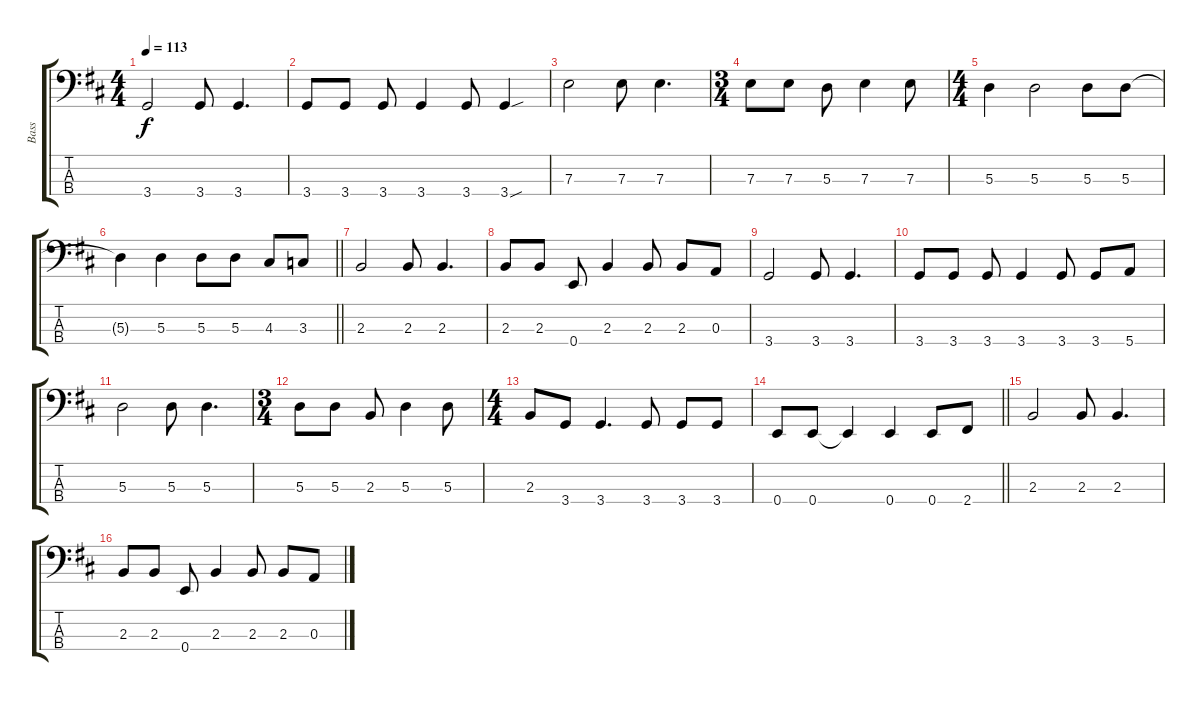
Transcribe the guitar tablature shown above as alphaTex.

\track ("Bass" "Bass") {instrument electricbassfinger}
\staff {score tabs}
\tuning (G2 D2 A1 E1) {hide}
\ts (4 4)
\tempo 113
\clef f4
\ks bminor
3.4.2{dy f} 3.4.8 3.4.4{d} |
3.4.8 3.4.8 3.4.8 3.4.4 3.4.8 3.4{sou}.4 |
7.3.2 7.3.8 7.3.4{d} |
\ts (3 4)
7.3.8 7.3.8 5.3.8 7.3.4 7.3.8 |
\ts (4 4)
5.3.4 5.3.2 5.3.8 5.3.8 |
\barLineRight lightlight
5.3{t}.4 5.3.4 5.3.8 5.3.8 4.3.8 3.3.8 |
\section ("" "")
2.3.2 2.3.8 2.3.4{d} |
2.3.8 2.3.8 0.4.8 2.3.4 2.3.8 2.3.8 0.3.8 |
3.4.2 3.4.8 3.4.4{d} |
3.4.8 3.4.8 3.4.8 3.4.4 3.4.8 3.4.8 5.4.8 |
5.3.2 5.3.8 5.3.4{d} |
\ts (3 4)
5.3.8 5.3.8 2.3.8 5.3.4 5.3.8 |
\ts (4 4)
2.3.8 3.4.8 3.4.4{d} 3.4.8 3.4.8 3.4.8 |
\barLineRight lightlight
0.4.8 0.4.8 0.4{t}.4 0.4.4 0.4.8 2.4.8 |
\section ("" "")
2.3.2 2.3.8 2.3.4{d} |
2.3.8 2.3.8 0.4.8 2.3.4 2.3.8 2.3.8 0.3.8
